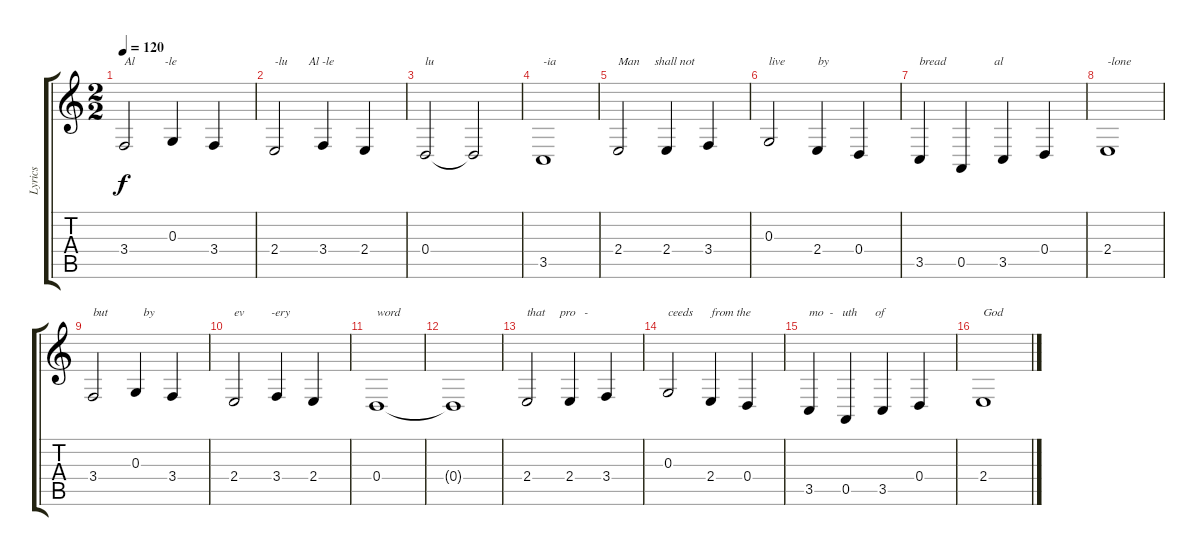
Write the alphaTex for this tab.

\track ("Lyrics" "Lyrics") {instrument acousticgrandpiano}
\staff {score tabs}
\tuning (E4 B3 G3 D3 A2 E2) {hide}
\ts (2 2)
\tempo 120
\clef g2
\ks c
3.4.2{txt "Al          -le " dy f} 0.3.4 3.4.4 |
2.4.2{txt "-lu       Al -le"} 3.4.4 2.4.4 |
0.4.2{txt "lu          "} 0.4{t}.2 |
3.5.1{txt "-ia"} |
2.4.2{txt "Man     shall not"} 2.4.4 3.4.4 |
0.3.2{txt "live           by"} 2.4.4 0.4.4 |
3.5.4{txt "bread                al"} 0.5.4 3.5.4 0.4.4 |
2.4.1{txt "-lone"} |
3.4.2{txt "but            by"} 0.3.4 3.4.4 |
2.4.2{txt "ev         -ery"} 3.4.4 2.4.4 |
0.4.1{txt "word"} |
0.4{t}.1 |
2.4.2{txt "that     pro   -"} 2.4.4 3.4.4 |
0.3.2{txt "ceeds      from the"} 2.4.4 0.4.4 |
3.5.4{txt "mo  -   uth      of"} 0.5.4 3.5.4 0.4.4 |
2.4.1{txt "God"}
